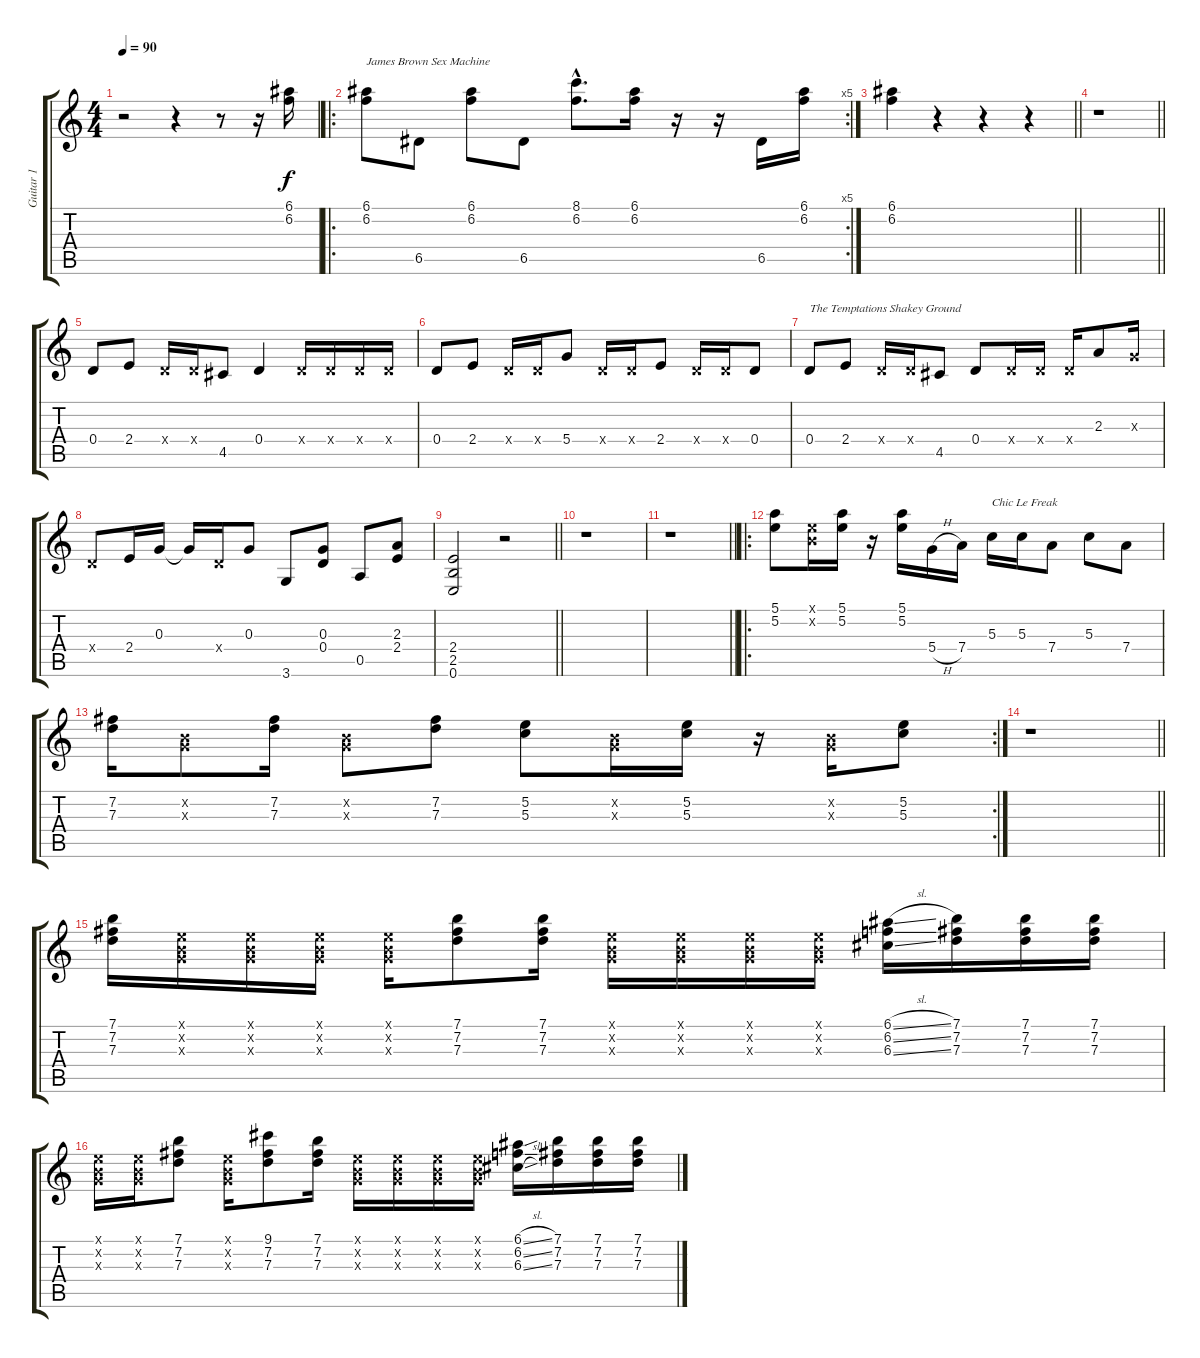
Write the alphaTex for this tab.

\track ("Guitar 1" "Guitar 1") {instrument electricguitarjazz}
\staff {score tabs}
\tuning (E4 B3 G3 D3 A2 E2) {hide}
\ts (4 4)
\tempo 90
\clef g2
\ks c
r.2{dy f instrument electricguitarjazz} r.4 r.8 r.16 (6.1 6.2).16 |
\ro
\rc 5
(6.1 6.2).8{txt "James Brown Sex Machine"} 6.5.8 (6.1 6.2).8 6.5.8 (8.1{hac} 6.2{hac}).8{d} (6.1 6.2).16 r.16 r.16 6.5.16 (6.1 6.2).16 |
\barLineRight lightlight
(6.1 6.2).4 r.4 r.4 r.4 |
\barLineRight lightlight
r.1 |
0.4.8 2.4.8 0.4{x}.16 0.4{x}.16 4.5.8 0.4.4 0.4{x}.16 0.4{x}.16 0.4{x}.16 0.4{x}.16 |
0.4.8 2.4.8 0.4{x}.16 0.4{x}.16 5.4.8 0.4{x}.16 0.4{x}.16 2.4.8 0.4{x}.16 0.4{x}.16 0.4.8 |
0.4.8{txt "The Temptations Shakey Ground"} 2.4.8 0.4{x}.16 0.4{x}.16 4.5.8 0.4.8 0.4{x}.16 0.4{x}.16 0.4{x}.16 2.3.8 0.3{x}.16 |
0.4{x}.8 2.4.16 0.3.16 0.3{t}.16 0.4{x}.16 0.3.8 3.6.8 (0.3 0.4).8 0.5.8 (2.3 2.4).8 |
\barLineRight lightlight
(2.4 2.5 0.6).2 r.2 |
r.1 |
\barLineRight lightlight
r.1 |
\ro
(5.1 5.2).8 (0.1{x} 0.2{x}).16 (5.1 5.2).16 r.16 (5.1 5.2).16 5.4{h}.16 7.4.16 5.3.16{txt "Chic Le Freak"} 5.3.16 7.4.8 5.3.8 7.4.8 |
\rc 2
(7.2 7.3).16 (0.2{x} 0.3{x}).8 (7.2 7.3).16 (0.2{x} 0.3{x}).8 (7.2 7.3).8 (5.2 5.3).8 (0.2{x} 0.3{x}).16 (5.2 5.3).16 r.16 (0.2{x} 0.3{x}).16 (5.2 5.3).8 |
\barLineRight lightlight
r.1 |
(7.1 7.2 7.3).16 (0.1{x} 0.2{x} 0.3{x}).16 (0.1{x} 0.2{x} 0.3{x}).16 (0.1{x} 0.2{x} 0.3{x}).16 (0.1{x} 0.2{x} 0.3{x}).16 (7.1 7.2 7.3).8 (7.1 7.2 7.3).16 (0.1{x} 0.2{x} 0.3{x}).16 (0.1{x} 0.2{x} 0.3{x}).16 (0.1{x} 0.2{x} 0.3{x}).16 (0.1{x} 0.2{x} 0.3{x}).16 (6.1{sl} 6.2{ss} 6.3{ss}).16 (7.1 7.2 7.3).16 (7.1 7.2 7.3).16 (7.1 7.2 7.3).16 |
(0.1{x} 0.2{x} 0.3{x}).16 (0.1{x} 0.2{x} 0.3{x}).16 (7.1 7.2 7.3).8 (0.1{x} 0.2{x} 0.3{x}).16 (9.1 7.2 7.3).8 (7.1 7.2 7.3).16 (0.1{x} 0.2{x} 0.3{x}).16 (0.1{x} 0.2{x} 0.3{x}).16 (0.1{x} 0.2{x} 0.3{x}).16 (0.1{x} 0.2{x} 0.3{x}).16 (6.1{sl} 6.2{sl} 6.3{sl}).16 (7.1 7.2 7.3).16 (7.1 7.2 7.3).16 (7.1 7.2 7.3).16
